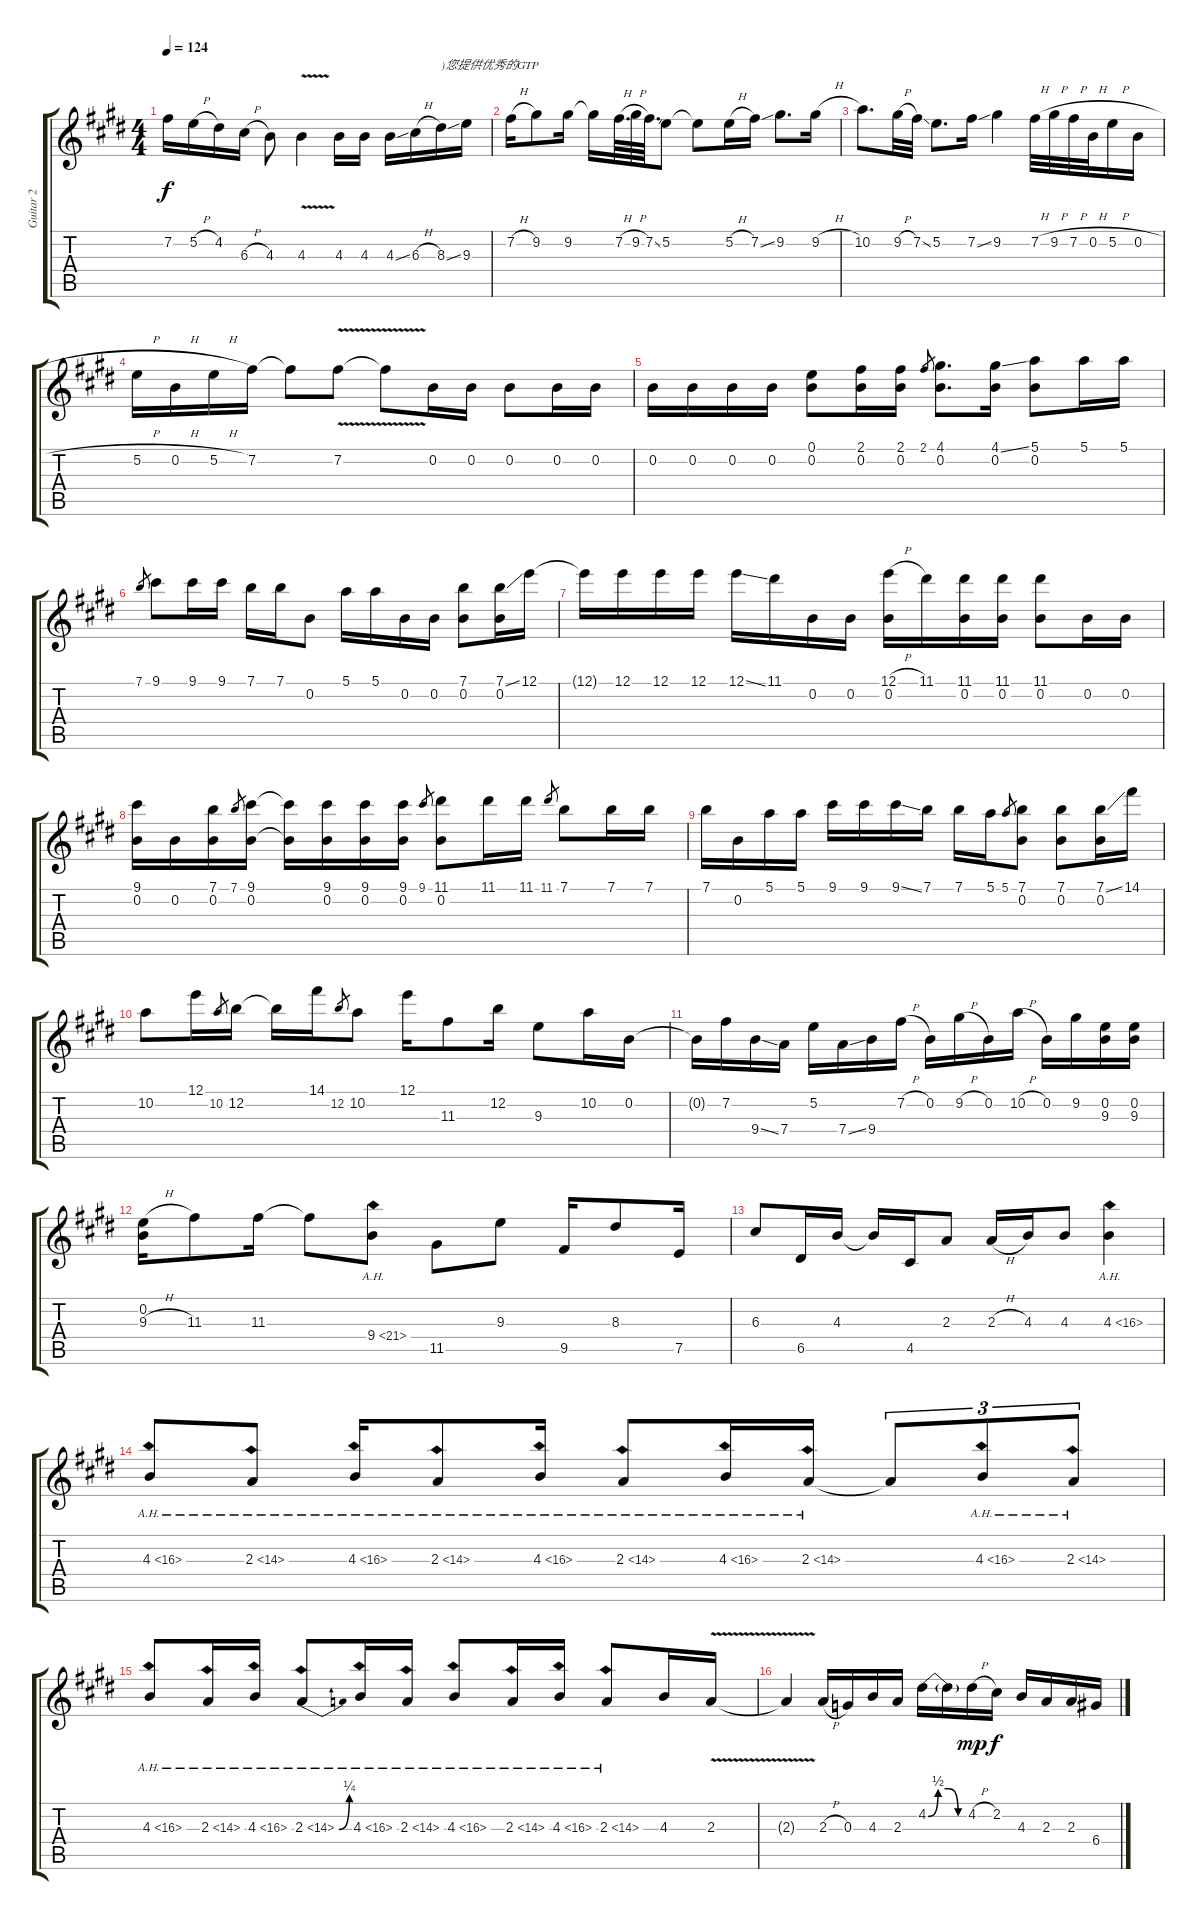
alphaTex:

\track ("Guitar 2" "Guitar 2") {instrument distortionguitar}
\staff {score tabs}
\tuning (E4 B3 G3 D3 A2 E2) {hide}
\ts (4 4)
\tempo 124
\clef g2
\ks e
7.2.16{dy f} 5.2{h}.16 4.2.16 6.3{h}.16 4.3.8 4.3{v}.4 4.3.16 4.3.16 4.3{ss}.16 6.3{h}.16 8.3{ss}.16{txt ")您提供优秀的GTP"} 9.3.16 |
7.2{h}.16 9.2.8 9.2.16 9.2{t}.16 7.2{h}.64{d} 9.2{h}.64 7.2{ss}.64{d} 5.2.8 5.2{t}.8 5.2{h}.16 7.2{ss}.16 9.2.8{d} 9.2{h}.16 |
10.2.8{d} 9.2{h}.32 7.2{ss}.32 5.2.8{d} 7.2{ss}.16 9.2.4 7.2{h}.32 9.2{h}.32 7.2{h}.32 0.2{h}.32 5.2{h}.16 0.2{h}.16 |
5.2{h}.16 0.2{h}.16 5.2{h}.16 7.2.16 7.2{t}.8 7.2{v}.8 7.2{t}.8 0.2.16 0.2.16 0.2.8 0.2.16 0.2.16 |
0.2.16 0.2.16 0.2.16 0.2.16 (0.1 0.2).8 (2.1 0.2).16 (2.1 0.2).16 2.1.8{gr} (4.1 0.2).8{d} (4.1{ss} 0.2).16 (5.1 0.2).8 5.1.16 5.1.16 |
7.1.8{gr} 9.1.8 9.1.16 9.1.16 7.1.16 7.1.16 0.2.8 5.1.16 5.1.16 0.2.16 0.2.16 (7.1 0.2).8 (7.1{ss} 0.2).16 12.1.16 |
12.1{t}.16 12.1.16 12.1.16 12.1.16 12.1{ss}.16 11.1.16 0.2.16 0.2.16 (12.1{h} 0.2).16 11.1.16 (11.1 0.2).16 (11.1 0.2).16 (11.1 0.2).8 0.2.16 0.2.16 |
(9.1 0.2).16 0.2.16 (7.1 0.2).16 7.1.8{gr} (9.1 0.2).16 (9.1{t} 0.2{t}).16 (9.1 0.2).16 (9.1 0.2).16 (9.1 0.2).16 9.1.8{gr} (11.1 0.2).8 11.1.16 11.1.16 11.1.8{gr} 7.1.8 7.1.16 7.1.16 |
7.1.16 0.2.16 5.1.16 5.1.16 9.1.16 9.1.16 9.1{ss}.16 7.1.16 7.1.16 5.1.16 5.1.8{gr} (7.1 0.2).8 (7.1 0.2).8 (7.1{ss} 0.2).16 14.1.16 |
10.2.8 12.1.16 10.2.8{gr} 12.2.16 12.2{t}.16 14.1.16 12.2.8{gr} 10.2.8 12.1.16 11.3.8 12.2.16 9.3.8 10.2.16 0.2.16 |
0.2{t}.16 7.2.16 9.4{ss}.16 7.4.16 5.2.16 7.4{ss}.16 9.4.16 7.2{h}.16 0.2.16 9.2{h}.16 0.2.16 10.2{h}.16 0.2.16 9.2.16 (0.2 9.3).16 (0.2 9.3).16 |
(0.2 9.3{h}).16 11.3.8 11.3.16 11.3{t}.8 9.4{ah 12}.8 11.5.8 9.3.8 9.5.16 8.3.8 7.5.16 |
6.3.8 6.5.16 4.3.16 4.3{t}.16 4.5.16 2.3.8 2.3{h}.16 4.3.16 4.3.8 4.3{ah 12}.4 |
4.3{ah 12}.8 2.3{ah 12}.8 4.3{ah 12}.16 2.3{ah 12}.8 4.3{ah 12}.16 2.3{ah 12}.8 4.3{ah 12}.16 2.3{ah 12}.16 2.3{t}.8{tu (3 2)} 4.3{ah 12}.8{tu (3 2)} 2.3{ah 12}.8{tu (3 2)} |
4.3{ah 12}.8 2.3{ah 12}.16 4.3{ah 12}.16 2.3{be (bend 0 0 60 1) ah 12}.8 4.3{ah 12}.16 2.3{ah 12}.16 4.3{ah 12}.8 2.3{ah 12}.16 4.3{ah 12}.16 2.3{ah 12}.8 4.3.16 2.3{v}.16 |
2.3{t}.4 2.3{h}.16 0.3.16 4.3.16 2.3.16 4.2{be (custom 0 0 15 2 30 2 45 0 60 0)}.16 4.2{t}.16 4.2{h}.16{dy mp} 2.2.16{dy f} 4.3.16 2.3.16 2.3.16 6.4.16
